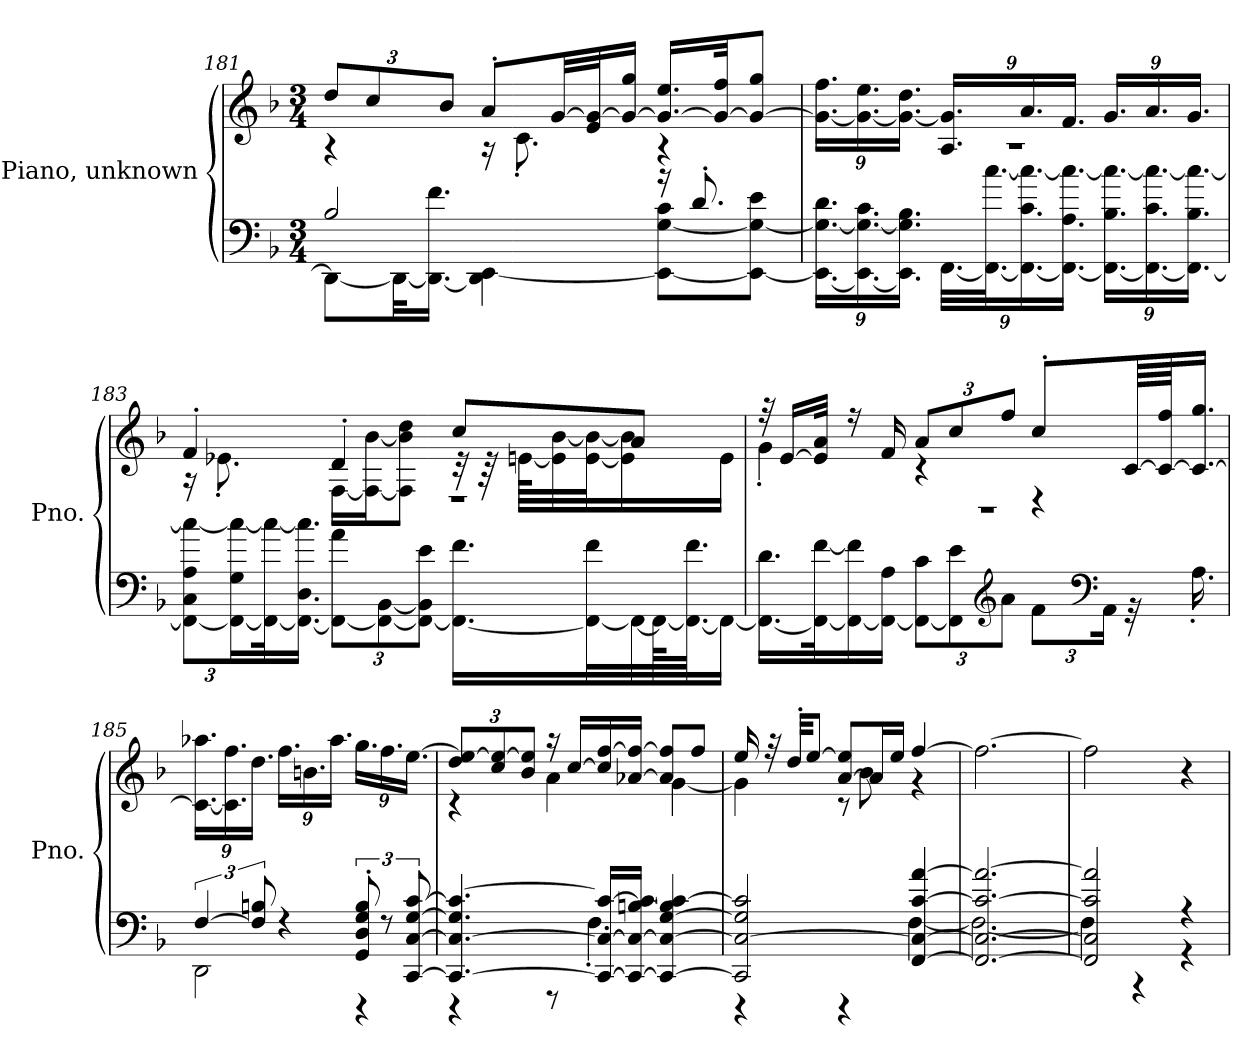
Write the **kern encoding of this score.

**kern	**kern
*part1	*part1
*staff2	*staff1
*I"Piano, unknown	*
*I'Pno.	*
*clefF4	*clefG2
*k[b-]	*k[b-]
*M3/4	*M3/4
=181	=181
*^	*
*	*	*Xbrackettup
*	*	*^
2B-/	8DD\L_	12dd/L	4r
.	.	12cc/	.
.	32DD\KL_	.	.
.	16.DD\_ 16.f\JJ	.	.
.	.	12b-/J	.
.	4DD\] [4EE\	8a'/L	16r
.	.	.	8.c'\
.	.	[32g/LL	.
.	.	32e/ 32g/_J	.
.	.	16g/_ 16gg/JJ	.
16r	8EE\_ [8G\ 8c\L	16.g/_ 16.ee/LL	4r
8.d'/	.	.	.
.	.	32g/_ 32ff/JK	.
.	8EE\_ 8G\_ 8e\J	8g/_ 8gg/J	.
*	*	*v	*v
!!LO:LB:g=z
=182	=182	=182
*	*Xbrackettup	*
2.r	18.EE\_ 18.G\_ 18.d\LL	18.g\_ 18.ff\LL
.	18.EE\_ 18.G\_ 18.c\	18.g\_ 18.ee\
.	18.EE\] 18.G\] 18.B-\JJ	18.g\_ 18.dd\JJ
.	[36.FF\LLL	18.A/ 18.g/]LL
.	36.FF\_ [36.cc\J	.
.	18.FF\_ 18.c\ 18.cc\_	18.a/
.	18.FF\_ 18.A\ 18.cc\_JJ	18.f/JJ
.	18.FF\_ 18.B-\ 18.cc\_LL	18.g/LL
.	18.FF\_ 18.c\ 18.cc\_	18.a/
.	18.FF\_ 18.B-\ 18.cc\_JJ	18.g/JJ
!!LO:PB:g=z
=183	=183	=183
*	*	*^
2.r	12FF\_ 12C\ 12A\ 12cc\_L	4f'/	16r
.	.	.	8.e-X'\
.	24FF\_ 24G\ 24cc\_L	.	.
.	32FF\_ 32cc\_K	.	.
.	16.FF\_ 16.D\ 16.cc\]JJ	.	.
.	12FF\_ 12a\L	4d'/	[16F\LL
.	.	.	16F\_ [16b-\J
.	12FF\_ [12BB-\	.	.
.	.	.	8F\] 8b-\] 8dd\J
.	12FF\_ 12BB-\] 12e\J	.	.
.	16.FF\_ 16.f\LL	8cc/L	32r
.	.	.	64r
.	.	.	[64en\KLLL
.	.	.	32e\] [32b-\
.	32FF\_ 32f\L	.	[32e\ 32b-\_J
.	32FF\_	8a/J	16e\] 16b-\]
.	128FF\KL_	.	.
.	64.FF\_ 64.f\JJ	.	.
.	16FF\JJ_	.	16e\JJ
!!LO:LB:g=z	!!
=184	=184	=184	=184
2.r	16.FF\_ 16.d\LL	32r	4g'\
.	.	[16e/LL	.
.	32FF\_ [32f\K	32e/] 32a/JJk	.
.	16FF\_ 16f\]	16r	.
.	16FF\_ 16A\JJ	16f/	.
.	12FF\_ 12c\L	12a/L	4r
.	12FF\] 12e\	12cc/	.
*clefG2	*	*	*
.	12a\J	12ff/J	.
.	12f\L	8cc'/L	4r
*clefF4	*	*	*
.	24AA\Jk	.	.
.	32r	[64c/LLL	.
.	.	64c/_ 64ff/JJ	.
.	16.A'\	16.c/_ 16.gg/JJ	.
*	*	*v	*v
=185	=185	=185
*brackettup	*	*
[6F/	2DD\	18.c\_ 18.aa-X\LL
.	.	18.c\] 18.ff\
12F/] 12Bn/	.	18.dd\JJ
4r	.	18.ff\LL
.	.	18.bn\
.	.	18.aa-\JJ
12GG/' 12D/' 12G/' 12B/'	4r	18.gg\LL
12r	.	18.ff\
[12CC/ [12C/ [12G/ [12c/	.	[18.ee\JJ
!!LO:LB:g=z
=186	=186	=186
*	*	*^
4.CC/_ 4.C/_ 4.G/] 4.c/_	4r	12dd/ 12ee/_L	4r
.	.	12cc/ 12ee/_	.
.	.	12b-/ 12ee/]J	.
.	8r	16r	4a\
.	.	[16cc/LL	.
16CC/_ 16C/_ 16c/_LL	4.F'\	16cc/] [16ff/	.
16CC/_ 16C/_ [16Bn/ 16c/]JJ	.	[16a-X/ 16ff/_JJ	.
4CC/_ 4C/_ [4G/ 4B/] [4c/	.	8a-/] 8ff/]L	[4g\
.	.	8ff/J	.
=187	=187	=187	=187
2CC/] 2C/_ 2G/] 2c/]	4r	16ee/	4g\]
.	.	32r	.
.	.	32dd'/KKL	.
.	.	[8ee/J	.
.	4r	[8a/ 8ee/]L	8r
.	.	16a/L]	8b-\
.	.	16ee/JJ	.
[4FF/ 4C/_ [4c/ [4a/	[4F\	[4ff/	4r
*	*	*v	*v
=188	=188	=188
2.FF/_ 2.C/_ 2.c/_ 2.a/_	2.F\_	2.ff\_
=189	=189	=189
2FF/] 2C/] 2c/] 2a/]	4F\]	2ff\]
.	4r	.
4r	4r	4r
*v	*v	*
=	=
*-	*-
